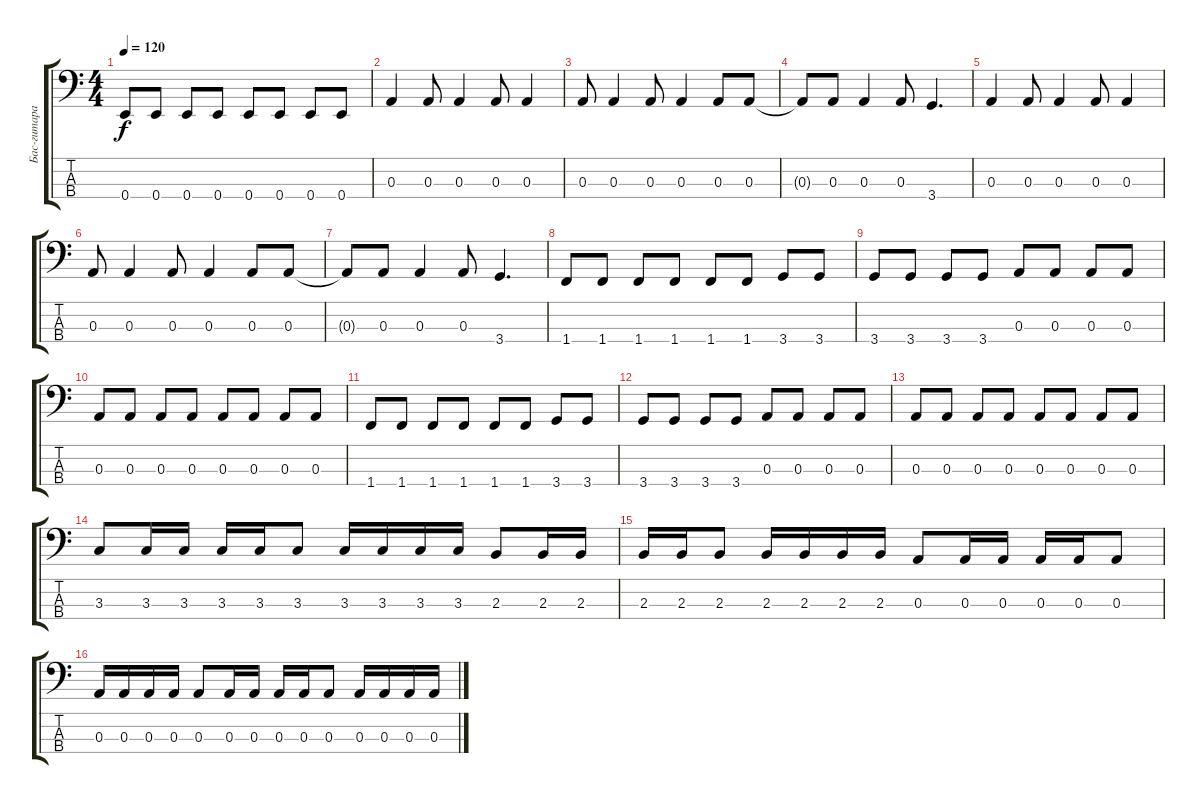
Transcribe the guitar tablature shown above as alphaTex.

\track ("Бас-гитара" "Бас-гитара") {instrument electricbassfinger}
\staff {score tabs}
\tuning (G2 D2 A1 E1) {hide}
\ts (4 4)
\tempo 120
\clef f4
\ks c
0.4.8{dy f} 0.4.8 0.4.8 0.4.8 0.4.8 0.4.8 0.4.8 0.4.8 |
0.3.4 0.3.8 0.3.4 0.3.8 0.3.4 |
0.3.8 0.3.4 0.3.8 0.3.4 0.3.8 0.3.8 |
0.3{t}.8 0.3.8 0.3.4 0.3.8 3.4.4{d} |
0.3.4 0.3.8 0.3.4 0.3.8 0.3.4 |
0.3.8 0.3.4 0.3.8 0.3.4 0.3.8 0.3.8 |
0.3{t}.8 0.3.8 0.3.4 0.3.8 3.4.4{d} |
1.4.8 1.4.8 1.4.8 1.4.8 1.4.8 1.4.8 3.4.8 3.4.8 |
3.4.8 3.4.8 3.4.8 3.4.8 0.3.8 0.3.8 0.3.8 0.3.8 |
0.3.8 0.3.8 0.3.8 0.3.8 0.3.8 0.3.8 0.3.8 0.3.8 |
1.4.8 1.4.8 1.4.8 1.4.8 1.4.8 1.4.8 3.4.8 3.4.8 |
3.4.8 3.4.8 3.4.8 3.4.8 0.3.8 0.3.8 0.3.8 0.3.8 |
0.3.8 0.3.8 0.3.8 0.3.8 0.3.8 0.3.8 0.3.8 0.3.8 |
3.3.8 3.3.16 3.3.16 3.3.16 3.3.16 3.3.8 3.3.16 3.3.16 3.3.16 3.3.16 2.3.8 2.3.16 2.3.16 |
2.3.16 2.3.16 2.3.8 2.3.16 2.3.16 2.3.16 2.3.16 0.3.8 0.3.16 0.3.16 0.3.16 0.3.16 0.3.8 |
0.3.16 0.3.16 0.3.16 0.3.16 0.3.8 0.3.16 0.3.16 0.3.16 0.3.16 0.3.8 0.3.16 0.3.16 0.3.16 0.3.16
